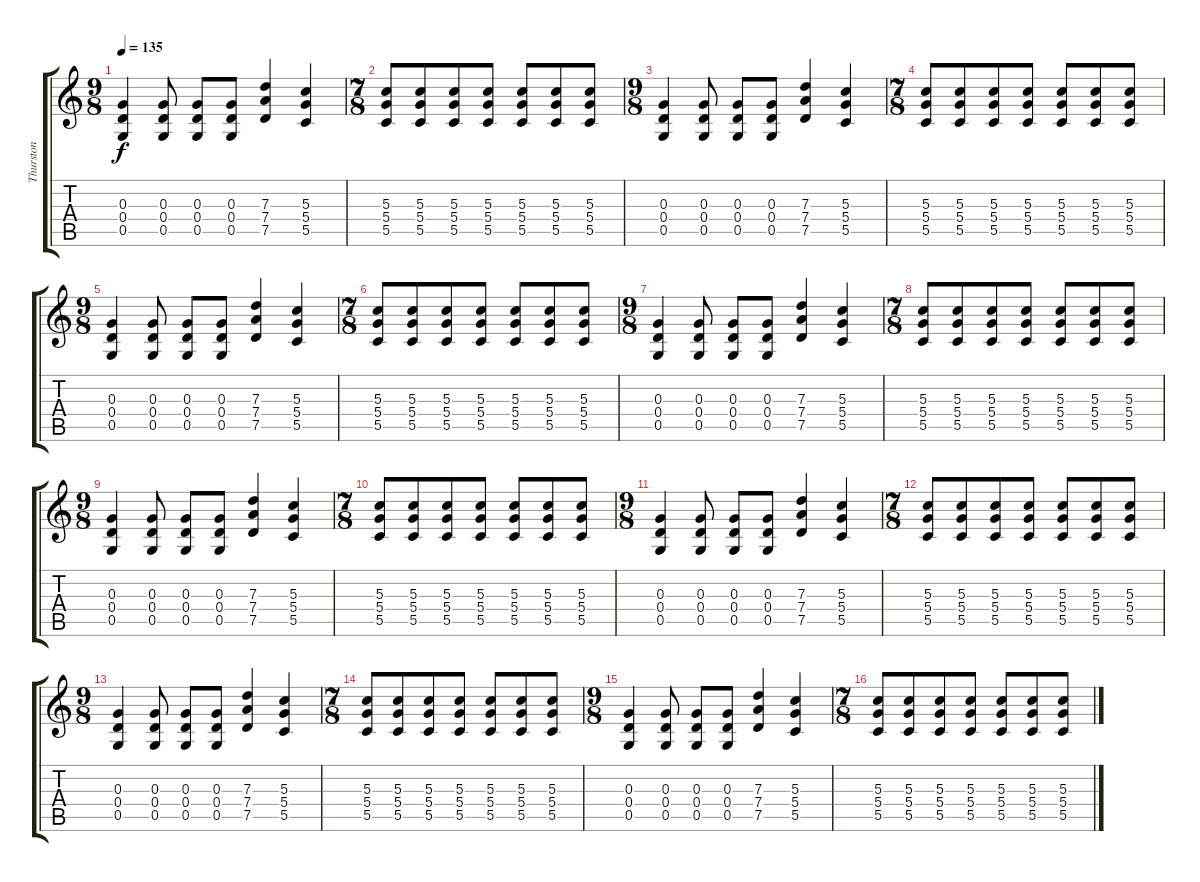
\track ("Thurston" "Thurston") {instrument overdrivenguitar}
\staff {score tabs}
\tuning (E4 B3 G3 D3 G2 E2) {hide}
\ts (9 8)
\tempo 135
\clef g2
\ks c
(0.3 0.4 0.5).4{dy f} (0.3 0.4 0.5).8 (0.3 0.4 0.5).8 (0.3 0.4 0.5).8 (7.3 7.4 7.5).4 (5.3 5.4 5.5).4 |
\ts (7 8)
(5.3 5.4 5.5).8 (5.3 5.4 5.5).8 (5.3 5.4 5.5).8 (5.3 5.4 5.5).8 (5.3 5.4 5.5).8 (5.3 5.4 5.5).8 (5.3 5.4 5.5).8 |
\ts (9 8)
(0.3 0.4 0.5).4 (0.3 0.4 0.5).8 (0.3 0.4 0.5).8 (0.3 0.4 0.5).8 (7.3 7.4 7.5).4 (5.3 5.4 5.5).4 |
\ts (7 8)
(5.3 5.4 5.5).8 (5.3 5.4 5.5).8 (5.3 5.4 5.5).8 (5.3 5.4 5.5).8 (5.3 5.4 5.5).8 (5.3 5.4 5.5).8 (5.3 5.4 5.5).8 |
\ts (9 8)
(0.3 0.4 0.5).4 (0.3 0.4 0.5).8 (0.3 0.4 0.5).8 (0.3 0.4 0.5).8 (7.3 7.4 7.5).4 (5.3 5.4 5.5).4 |
\ts (7 8)
(5.3 5.4 5.5).8 (5.3 5.4 5.5).8 (5.3 5.4 5.5).8 (5.3 5.4 5.5).8 (5.3 5.4 5.5).8 (5.3 5.4 5.5).8 (5.3 5.4 5.5).8 |
\ts (9 8)
(0.3 0.4 0.5).4 (0.3 0.4 0.5).8 (0.3 0.4 0.5).8 (0.3 0.4 0.5).8 (7.3 7.4 7.5).4 (5.3 5.4 5.5).4 |
\ts (7 8)
(5.3 5.4 5.5).8 (5.3 5.4 5.5).8 (5.3 5.4 5.5).8 (5.3 5.4 5.5).8 (5.3 5.4 5.5).8 (5.3 5.4 5.5).8 (5.3 5.4 5.5).8 |
\ts (9 8)
(0.3 0.4 0.5).4 (0.3 0.4 0.5).8 (0.3 0.4 0.5).8 (0.3 0.4 0.5).8 (7.3 7.4 7.5).4 (5.3 5.4 5.5).4 |
\ts (7 8)
(5.3 5.4 5.5).8 (5.3 5.4 5.5).8 (5.3 5.4 5.5).8 (5.3 5.4 5.5).8 (5.3 5.4 5.5).8 (5.3 5.4 5.5).8 (5.3 5.4 5.5).8 |
\ts (9 8)
(0.3 0.4 0.5).4 (0.3 0.4 0.5).8 (0.3 0.4 0.5).8 (0.3 0.4 0.5).8 (7.3 7.4 7.5).4 (5.3 5.4 5.5).4 |
\ts (7 8)
(5.3 5.4 5.5).8 (5.3 5.4 5.5).8 (5.3 5.4 5.5).8 (5.3 5.4 5.5).8 (5.3 5.4 5.5).8 (5.3 5.4 5.5).8 (5.3 5.4 5.5).8 |
\ts (9 8)
(0.3 0.4 0.5).4 (0.3 0.4 0.5).8 (0.3 0.4 0.5).8 (0.3 0.4 0.5).8 (7.3 7.4 7.5).4 (5.3 5.4 5.5).4 |
\ts (7 8)
(5.3 5.4 5.5).8 (5.3 5.4 5.5).8 (5.3 5.4 5.5).8 (5.3 5.4 5.5).8 (5.3 5.4 5.5).8 (5.3 5.4 5.5).8 (5.3 5.4 5.5).8 |
\ts (9 8)
(0.3 0.4 0.5).4 (0.3 0.4 0.5).8 (0.3 0.4 0.5).8 (0.3 0.4 0.5).8 (7.3 7.4 7.5).4 (5.3 5.4 5.5).4 |
\ts (7 8)
(5.3 5.4 5.5).8 (5.3 5.4 5.5).8 (5.3 5.4 5.5).8 (5.3 5.4 5.5).8 (5.3 5.4 5.5).8 (5.3 5.4 5.5).8 (5.3 5.4 5.5).8
